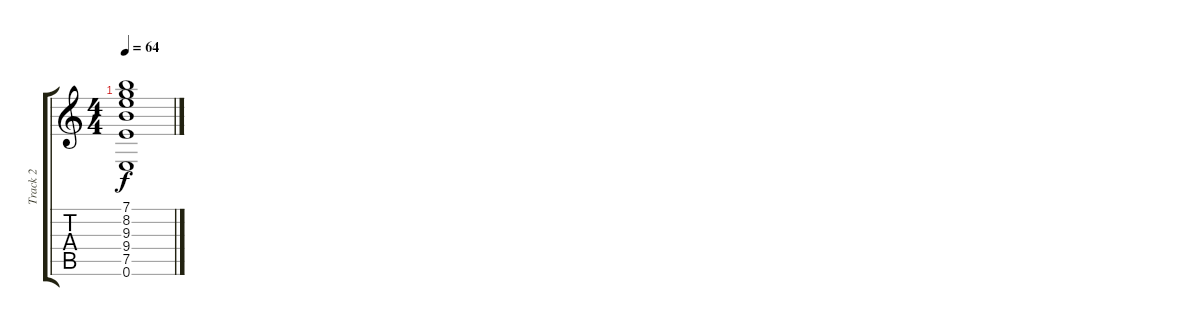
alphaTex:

\track ("Track 2" "Track 2") {instrument overdrivenguitar}
\staff {score tabs}
\tuning (E4 B3 G3 D3 A2 E2) {hide}
\ts (4 4)
\tempo 64
\clef g2
\ks c
(7.1 8.2 9.3 9.4 7.5 0.6).1{dy f}
